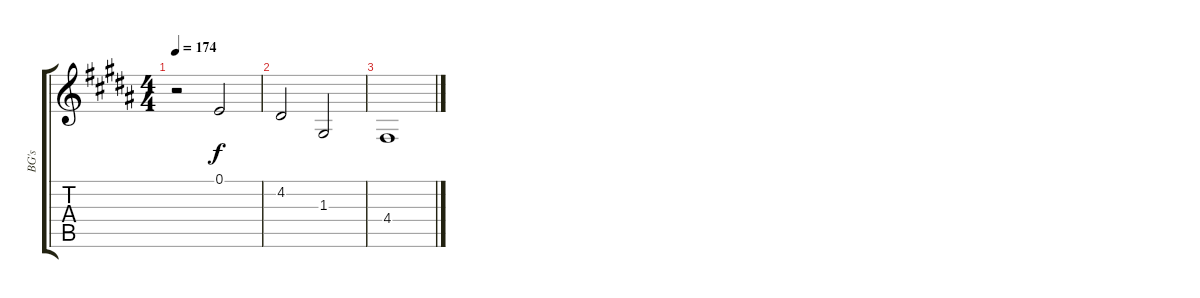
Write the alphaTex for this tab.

\track ("BG's" "BG's") {instrument altosax}
\staff {score tabs}
\tuning (E4 B3 G3 D3 A2 E2) {hide}
\ts (4 4)
\tempo 174
\clef g2
\ks b
r.2{dy f} 0.1.2 |
4.2.2 1.3.2 |
4.4.1
